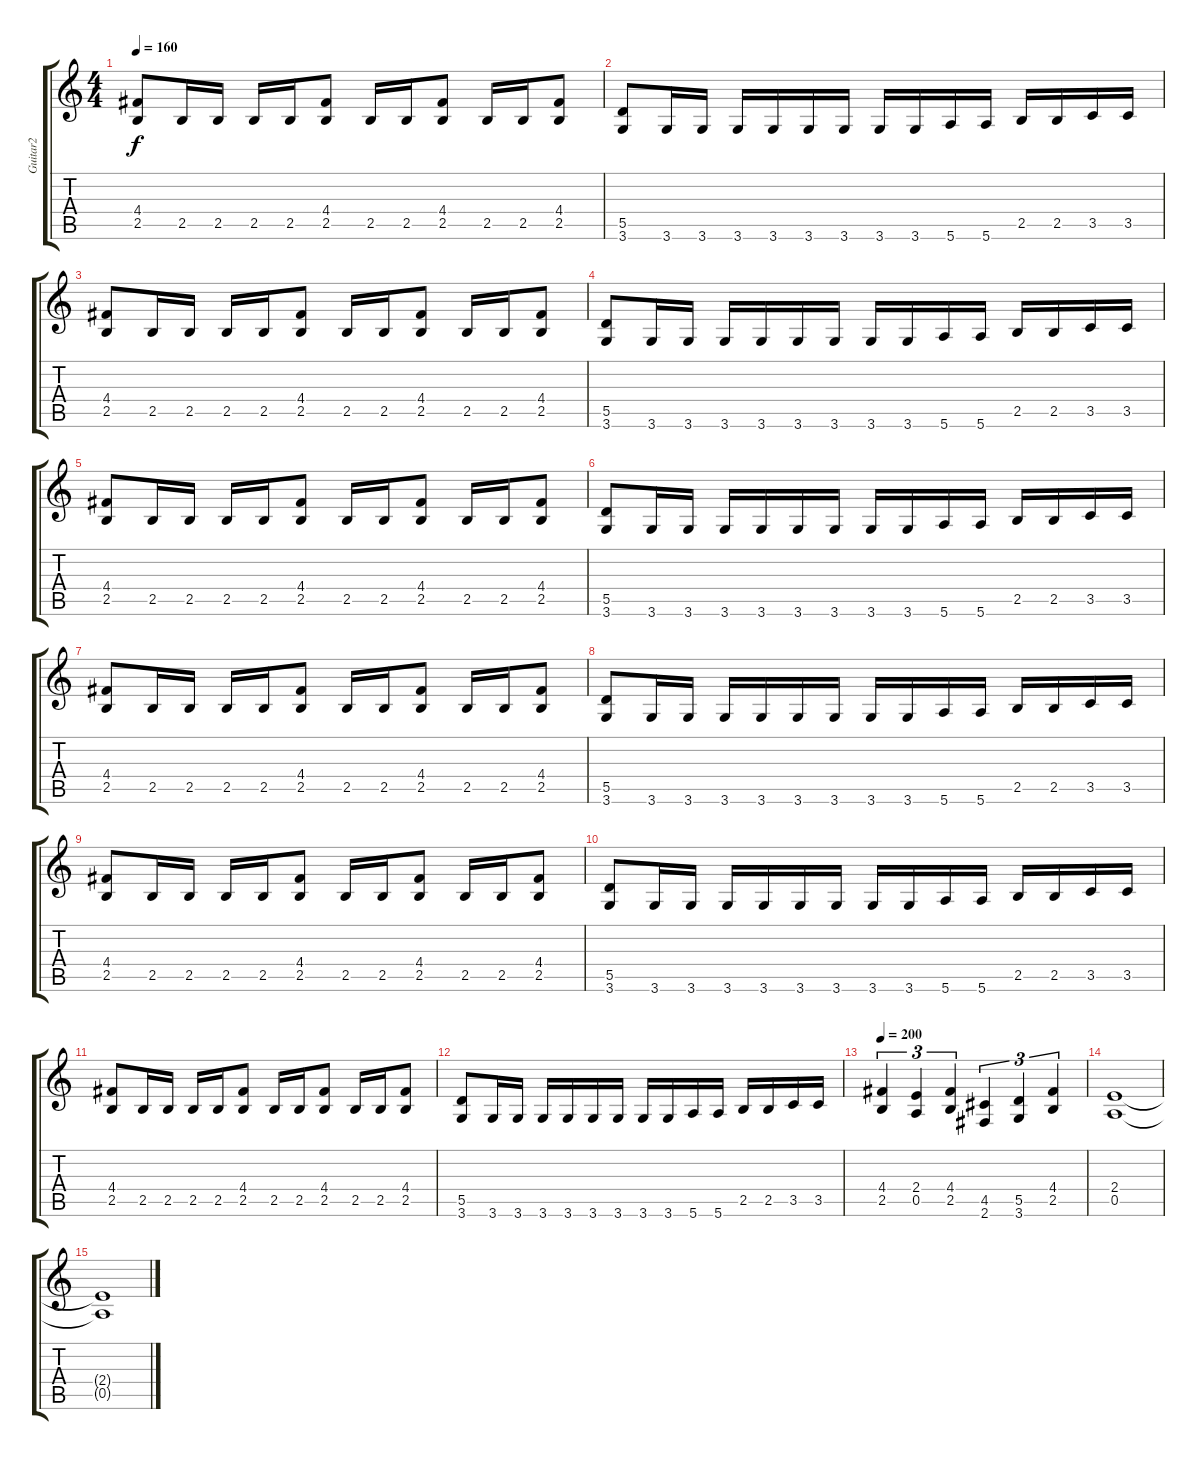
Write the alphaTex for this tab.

\track ("Guitar2" "Guitar2") {instrument distortionguitar}
\staff {score tabs}
\tuning (E4 B3 G3 D3 A2 E2) {hide}
\ts (4 4)
\tempo 160
\clef g2
\ks c
(4.4 2.5).8{dy f} 2.5.16 2.5.16 2.5.16 2.5.16 (4.4 2.5).8 2.5.16 2.5.16 (4.4 2.5).8 2.5.16 2.5.16 (4.4 2.5).8 |
(5.5 3.6).8 3.6.16 3.6.16 3.6.16 3.6.16 3.6.16 3.6.16 3.6.16 3.6.16 5.6.16 5.6.16 2.5.16 2.5.16 3.5.16 3.5.16 |
(4.4 2.5).8 2.5.16 2.5.16 2.5.16 2.5.16 (4.4 2.5).8 2.5.16 2.5.16 (4.4 2.5).8 2.5.16 2.5.16 (4.4 2.5).8 |
(5.5 3.6).8 3.6.16 3.6.16 3.6.16 3.6.16 3.6.16 3.6.16 3.6.16 3.6.16 5.6.16 5.6.16 2.5.16 2.5.16 3.5.16 3.5.16 |
(4.4 2.5).8 2.5.16 2.5.16 2.5.16 2.5.16 (4.4 2.5).8 2.5.16 2.5.16 (4.4 2.5).8 2.5.16 2.5.16 (4.4 2.5).8 |
(5.5 3.6).8 3.6.16 3.6.16 3.6.16 3.6.16 3.6.16 3.6.16 3.6.16 3.6.16 5.6.16 5.6.16 2.5.16 2.5.16 3.5.16 3.5.16 |
(4.4 2.5).8 2.5.16 2.5.16 2.5.16 2.5.16 (4.4 2.5).8 2.5.16 2.5.16 (4.4 2.5).8 2.5.16 2.5.16 (4.4 2.5).8 |
(5.5 3.6).8 3.6.16 3.6.16 3.6.16 3.6.16 3.6.16 3.6.16 3.6.16 3.6.16 5.6.16 5.6.16 2.5.16 2.5.16 3.5.16 3.5.16 |
(4.4 2.5).8 2.5.16 2.5.16 2.5.16 2.5.16 (4.4 2.5).8 2.5.16 2.5.16 (4.4 2.5).8 2.5.16 2.5.16 (4.4 2.5).8 |
(5.5 3.6).8 3.6.16 3.6.16 3.6.16 3.6.16 3.6.16 3.6.16 3.6.16 3.6.16 5.6.16 5.6.16 2.5.16 2.5.16 3.5.16 3.5.16 |
(4.4 2.5).8 2.5.16 2.5.16 2.5.16 2.5.16 (4.4 2.5).8 2.5.16 2.5.16 (4.4 2.5).8 2.5.16 2.5.16 (4.4 2.5).8 |
(5.5 3.6).8 3.6.16 3.6.16 3.6.16 3.6.16 3.6.16 3.6.16 3.6.16 3.6.16 5.6.16 5.6.16 2.5.16 2.5.16 3.5.16 3.5.16 |
\tempo 200
(4.4 2.5).4{tu (3 2)} (2.4 0.5).4{tu (3 2)} (4.4 2.5).4{tu (3 2)} (4.5 2.6).4{tu (3 2)} (5.5 3.6).4{tu (3 2)} (4.4 2.5).4{tu (3 2)} |
(2.4 0.5).1 |
(2.4{t} 0.5{t}).1
